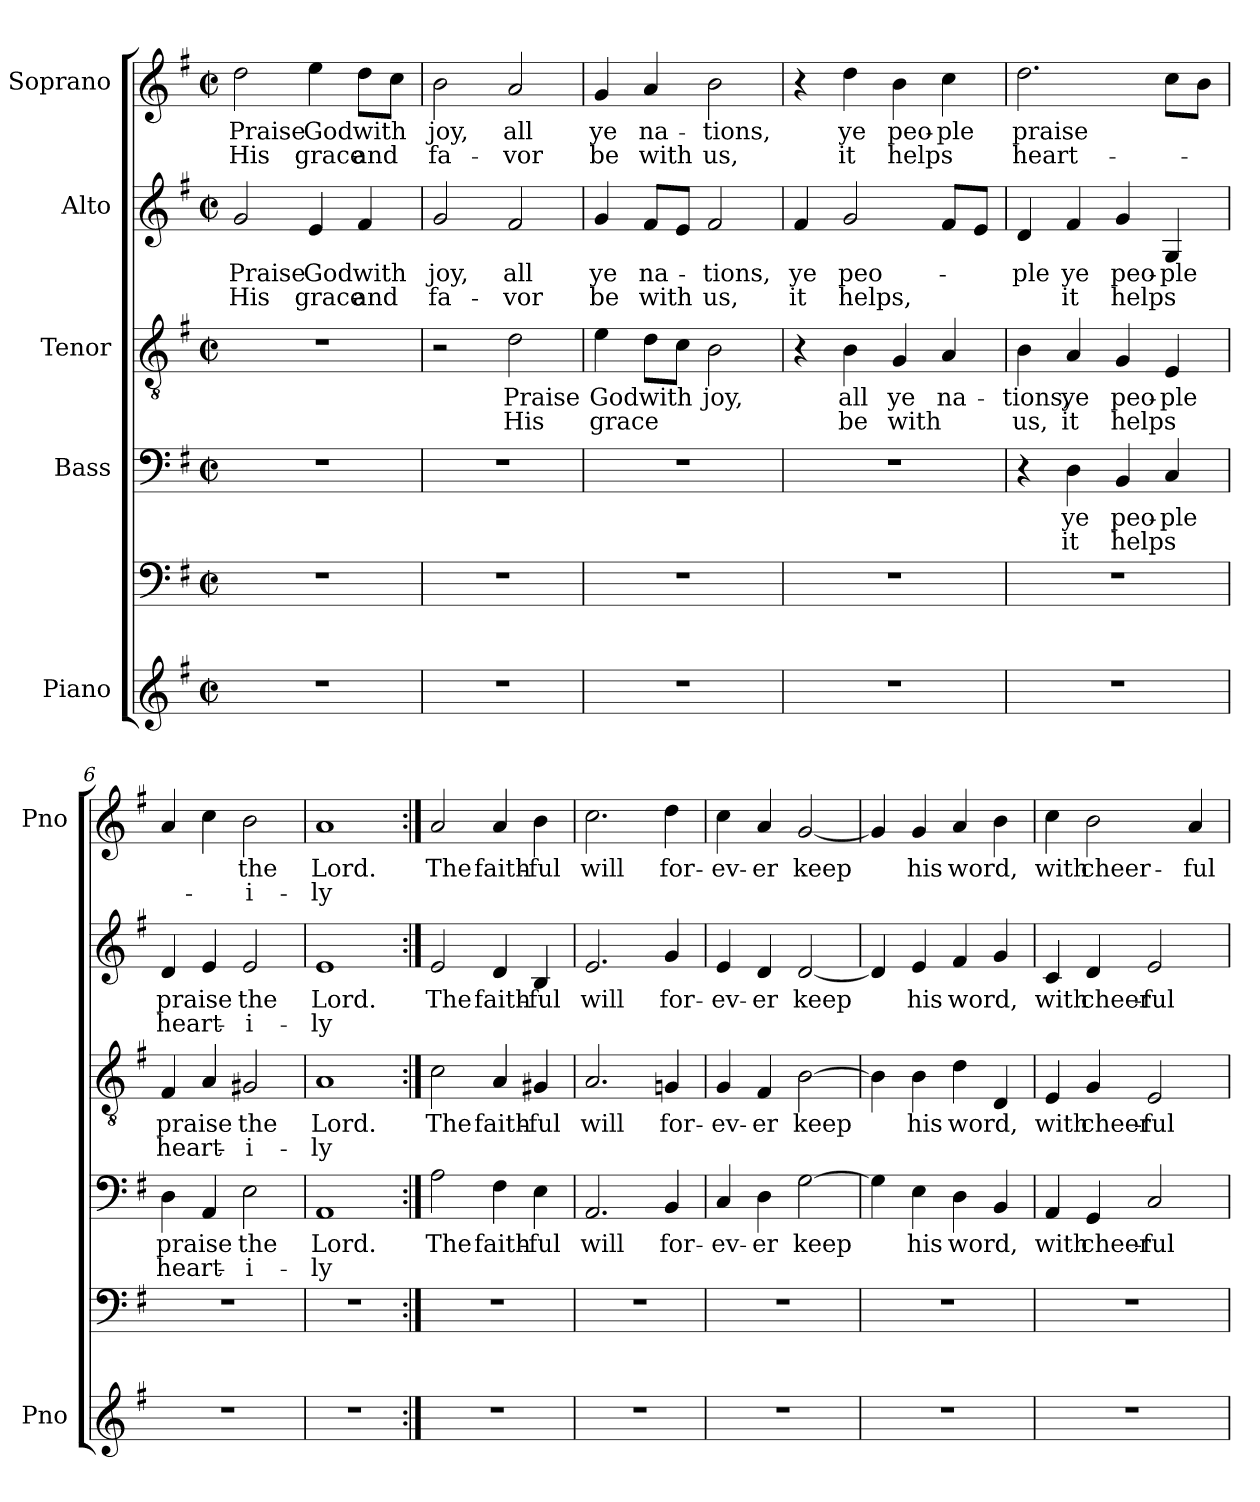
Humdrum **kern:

**kern	**kern	**kern	**text	**text	**kern	**text	**text	**kern	**text	**text	**kern	**text	**text
*part6	*part5	*part4	*part4	*part4	*part3	*part3	*part3	*part2	*part2	*part2	*part1	*part1	*part1
*staff6	*staff5	*staff4	*staff4	*staff4	*staff3	*staff3	*staff3	*staff2	*staff2	*staff2	*staff1	*staff1	*staff1
*I"Piano	*	*I"Bass	*	*	*I"Tenor	*	*	*I"Alto	*	*	*I"Soprano	*	*
*I'Pno	*	*	*	*	*	*	*	*	*	*	*I'Pno	*	*
*clefG2	*clefF4	*clefF4	*	*	*clefGv2	*	*	*clefG2	*	*	*clefG2	*	*
*k[f#]	*k[f#]	*k[f#]	*	*	*k[f#]	*	*	*k[f#]	*	*	*k[f#]	*	*
*G:	*G:	*G:	*	*	*G:	*	*	*G:	*	*	*G:	*	*
*M2/2	*M2/2	*M2/2	*	*	*M2/2	*	*	*M2/2	*	*	*M2/2	*	*
*met(c|)	*met(c|)	*met(c|)	*	*	*met(c|)	*	*	*met(c|)	*	*	*met(c|)	*	*
=1	=1	=1	=1	=1	=1	=1	=1	=1	=1	=1	=1	=1	=1
1r	1r	1r	.	.	1r	.	.	2g/	Praise	His	2dd\	Praise	His
.	.	.	.	.	.	.	.	4e/	God	grace	4ee\	God	grace
.	.	.	.	.	.	.	.	4f#/	with	and	8dd\L	with	and
.	.	.	.	.	.	.	.	.	.	.	8cc\J	.	.
=2	=2	=2	=2	=2	=2	=2	=2	=2	=2	=2	=2	=2	=2
1r	1r	1r	.	.	2r	.	.	2g/	joy,	fa-	2b\	joy,	fa-
.	.	.	.	.	2d\	Praise	His	2f#/	all	-vor	2a/	all	-vor
=3	=3	=3	=3	=3	=3	=3	=3	=3	=3	=3	=3	=3	=3
1r	1r	1r	.	.	4e\	God	grace	4g/	ye	be	4g/	ye	be
.	.	.	.	.	8d\L	with	.	8f#/L	na-	with	4a/	na-	with
.	.	.	.	.	8c\J	.	.	8e/J	.	.	.	.	.
.	.	.	.	.	2B\	joy,	.	2f#/	-tions,	us,	2b\	-tions,	us,
=4	=4	=4	=4	=4	=4	=4	=4	=4	=4	=4	=4	=4	=4
1r	1r	1r	.	.	4r	.	.	4f#/	ye	it	4r	.	.
.	.	.	.	.	4B\	all	be	2g/	peo-	helps,	4dd\	ye	it
.	.	.	.	.	4G/	ye	with	.	.	.	4b\	peo-	helps
.	.	.	.	.	4A/	na-	.	8f#/L	.	.	4cc\	-ple	.
.	.	.	.	.	.	.	.	8e/J	.	.	.	.	.
=5	=5	=5	=5	=5	=5	=5	=5	=5	=5	=5	=5	=5	=5
1r	1r	4r	.	.	4B\	-tions,	us,	4d/	-ple	.	2.dd\	praise	heart-
.	.	4D\	ye	it	4A/	ye	it	4f#/	ye	it	.	.	.
.	.	4BB/	peo-	helps	4G/	peo-	helps	4g/	peo-	helps	.	.	.
.	.	4C/	-ple	.	4E/	-ple	.	4G/	-ple	.	8cc\L	.	.
.	.	.	.	.	.	.	.	.	.	.	8b\J	.	.
=6	=6	=6	=6	=6	=6	=6	=6	=6	=6	=6	=6	=6	=6
1r	1r	4D\	praise	heart-	4F#/	praise	heart-	4d/	praise	heart-	4a/	.	.
.	.	4AA/	.	.	4A/	.	.	4e/	.	.	4cc\	.	.
.	.	2E\	the	-i-	2G#X/	the	-i-	2e/	the	-i-	2b\	the	-i-
=7	=7	=7	=7	=7	=7	=7	=7	=7	=7	=7	=7	=7	=7
1r	1r	1AA	Lord.	-ly	1A	Lord.	-ly	1e	Lord.	-ly	1a	Lord.	-ly
!!LO:LB:g=z
=8:|!	=8:|!	=8:|!	=8:|!	=8:|!	=8:|!	=8:|!	=8:|!	=8:|!	=8:|!	=8:|!	=8:|!	=8:|!	=8:|!
1r	1r	2A\	The	.	2c\	The	.	2e/	The	.	2a/	The	.
.	.	4F#\	faith-	.	4A/	faith-	.	4d/	faith-	.	4a/	faith-	.
.	.	4E\	-ful	.	4G#X/	-ful	.	4B/	-ful	.	4b\	-ful	.
=9	=9	=9	=9	=9	=9	=9	=9	=9	=9	=9	=9	=9	=9
1r	1r	2.AA/	will	.	2.A/	will	.	2.e/	will	.	2.cc\	will	.
.	.	4BB/	for-	.	4Gn/	for-	.	4g/	for-	.	4dd\	for-	.
=10	=10	=10	=10	=10	=10	=10	=10	=10	=10	=10	=10	=10	=10
1r	1r	4C/	-ev-	.	4G/	-ev-	.	4e/	-ev-	.	4cc\	-ev-	.
.	.	4D\	-er	.	4F#/	-er	.	4d/	-er	.	4a/	-er	.
.	.	[2G\	keep	.	[2B\	keep	.	[2d/	keep	.	[2g/	keep	.
=11	=11	=11	=11	=11	=11	=11	=11	=11	=11	=11	=11	=11	=11
1r	1r	4G\]	.	.	4B\]	.	.	4d/]	.	.	4g/]	.	.
.	.	4E\	his	.	4B\	his	.	4e/	his	.	4g/	his	.
.	.	4D\	word,	.	4d\	word,	.	4f#/	word,	.	4a/	word,	.
.	.	4BB/	.	.	4D/	.	.	4g/	.	.	4b\	.	.
=12	=12	=12	=12	=12	=12	=12	=12	=12	=12	=12	=12	=12	=12
1r	1r	4AA/	with	.	4E/	with	.	4c/	with	.	4cc\	with	.
.	.	4GG/	cheer-	.	4G/	cheer-	.	4d/	cheer-	.	2b\	cheer-	.
.	.	2C/	-ful	.	2E/	-ful	.	2e/	-ful	.	.	.	.
.	.	.	.	.	.	.	.	.	.	.	4a/	-ful	.
=	=	=	=	=	=	=	=	=	=	=	=	=	=
*-	*-	*-	*-	*-	*-	*-	*-	*-	*-	*-	*-	*-	*-
